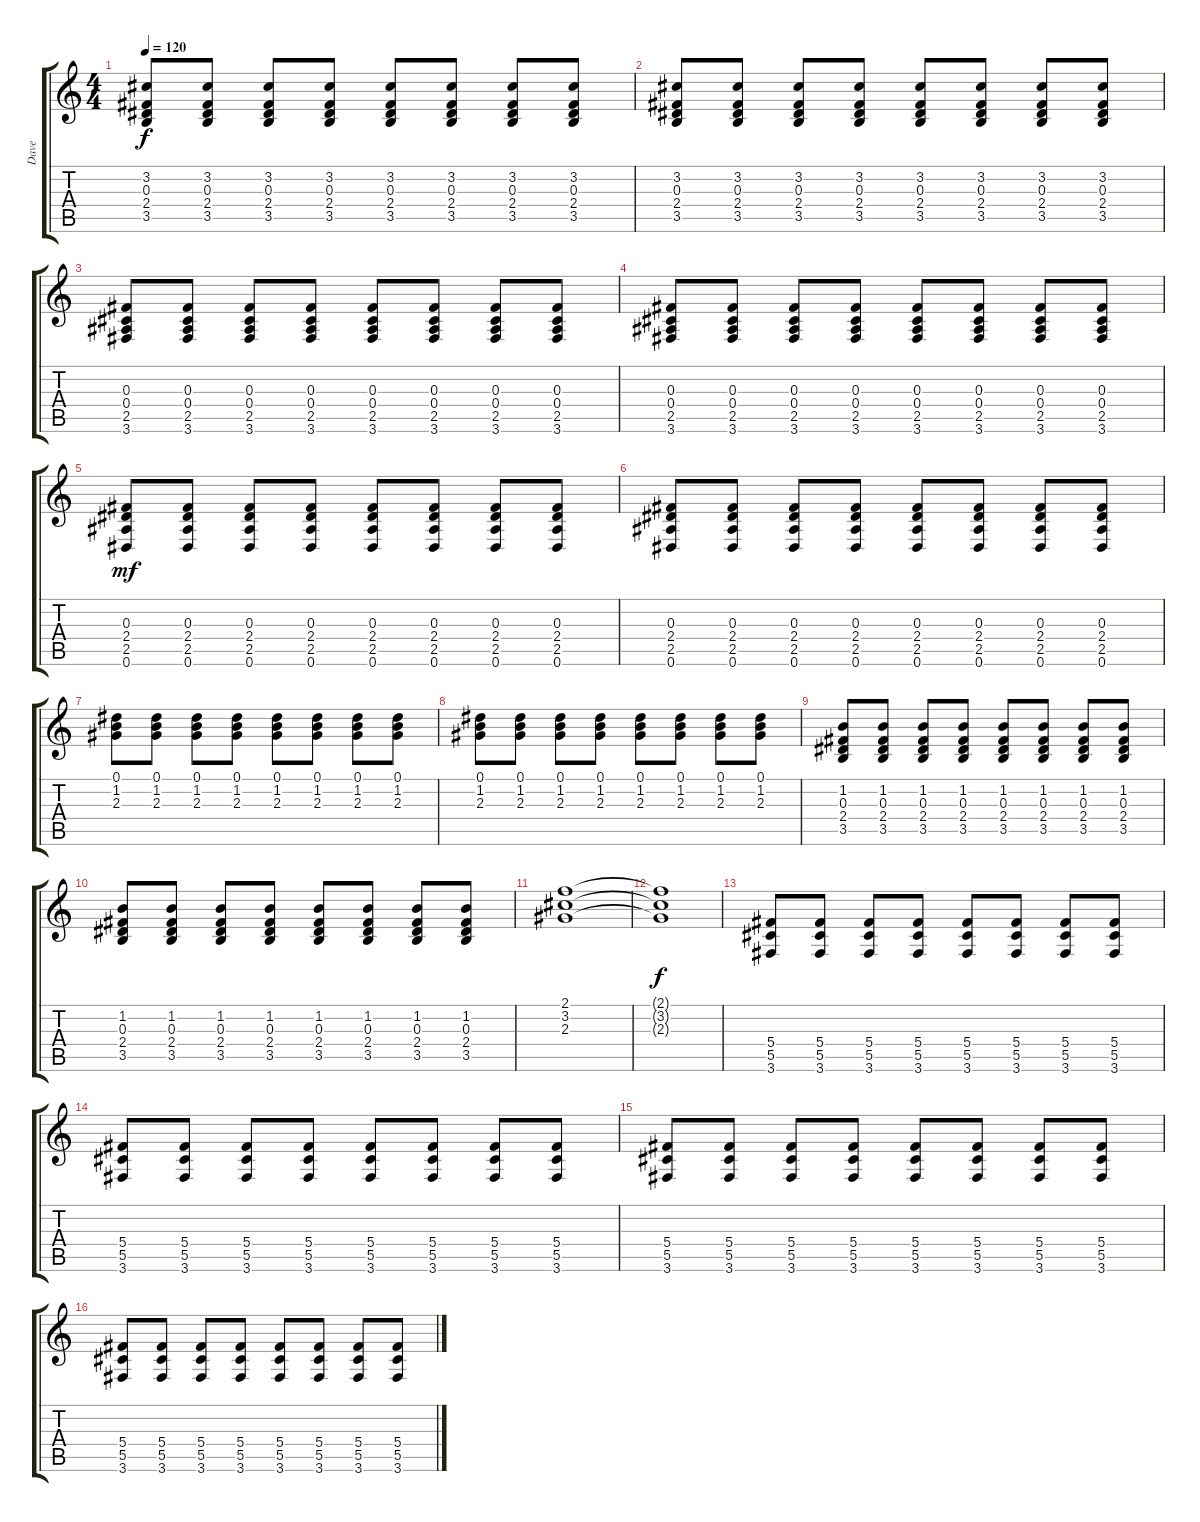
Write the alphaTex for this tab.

\track ("Dave" "Dave") {instrument overdrivenguitar}
\staff {score tabs}
\tuning (Eb4 Bb3 Gb3 Db3 Ab2 Eb2) {hide}
\ts (4 4)
\tempo 120
\clef g2
\ks c
(3.2 0.3 2.4 3.5).8{dy f} (3.2 0.3 2.4 3.5).8 (3.2 0.3 2.4 3.5).8 (3.2 0.3 2.4 3.5).8 (3.2 0.3 2.4 3.5).8 (3.2 0.3 2.4 3.5).8 (3.2 0.3 2.4 3.5).8 (3.2 0.3 2.4 3.5).8 |
(3.2 0.3 2.4 3.5).8 (3.2 0.3 2.4 3.5).8 (3.2 0.3 2.4 3.5).8 (3.2 0.3 2.4 3.5).8 (3.2 0.3 2.4 3.5).8 (3.2 0.3 2.4 3.5).8 (3.2 0.3 2.4 3.5).8 (3.2 0.3 2.4 3.5).8 |
(0.3 0.4 2.5 3.6).8 (0.3 0.4 2.5 3.6).8 (0.3 0.4 2.5 3.6).8 (0.3 0.4 2.5 3.6).8 (0.3 0.4 2.5 3.6).8 (0.3 0.4 2.5 3.6).8 (0.3 0.4 2.5 3.6).8 (0.3 0.4 2.5 3.6).8 |
(0.3 0.4 2.5 3.6).8 (0.3 0.4 2.5 3.6).8 (0.3 0.4 2.5 3.6).8 (0.3 0.4 2.5 3.6).8 (0.3 0.4 2.5 3.6).8 (0.3 0.4 2.5 3.6).8 (0.3 0.4 2.5 3.6).8 (0.3 0.4 2.5 3.6).8 |
(0.3 2.4 2.5 0.6).8{dy mf} (0.3 2.4 2.5 0.6).8 (0.3 2.4 2.5 0.6).8 (0.3 2.4 2.5 0.6).8 (0.3 2.4 2.5 0.6).8 (0.3 2.4 2.5 0.6).8 (0.3 2.4 2.5 0.6).8 (0.3 2.4 2.5 0.6).8 |
(0.3 2.4 2.5 0.6).8 (0.3 2.4 2.5 0.6).8 (0.3 2.4 2.5 0.6).8 (0.3 2.4 2.5 0.6).8 (0.3 2.4 2.5 0.6).8 (0.3 2.4 2.5 0.6).8 (0.3 2.4 2.5 0.6).8 (0.3 2.4 2.5 0.6).8 |
(0.1 1.2 2.3).8 (0.1 1.2 2.3).8 (0.1 1.2 2.3).8 (0.1 1.2 2.3).8 (0.1 1.2 2.3).8 (0.1 1.2 2.3).8 (0.1 1.2 2.3).8 (0.1 1.2 2.3).8 |
(0.1 1.2 2.3).8 (0.1 1.2 2.3).8 (0.1 1.2 2.3).8 (0.1 1.2 2.3).8 (0.1 1.2 2.3).8 (0.1 1.2 2.3).8 (0.1 1.2 2.3).8 (0.1 1.2 2.3).8 |
(1.2 0.3 2.4 3.5).8 (1.2 0.3 2.4 3.5).8 (1.2 0.3 2.4 3.5).8 (1.2 0.3 2.4 3.5).8 (1.2 0.3 2.4 3.5).8 (1.2 0.3 2.4 3.5).8 (1.2 0.3 2.4 3.5).8 (1.2 0.3 2.4 3.5).8 |
(1.2 0.3 2.4 3.5).8 (1.2 0.3 2.4 3.5).8 (1.2 0.3 2.4 3.5).8 (1.2 0.3 2.4 3.5).8 (1.2 0.3 2.4 3.5).8 (1.2 0.3 2.4 3.5).8 (1.2 0.3 2.4 3.5).8 (1.2 0.3 2.4 3.5).8 |
(2.1 3.2 2.3).1 |
(2.1{t} 3.2{t} 2.3{t}).1{dy f} |
(5.4 5.5 3.6).8 (5.4 5.5 3.6).8 (5.4 5.5 3.6).8 (5.4 5.5 3.6).8 (5.4 5.5 3.6).8 (5.4 5.5 3.6).8 (5.4 5.5 3.6).8 (5.4 5.5 3.6).8 |
(5.4 5.5 3.6).8 (5.4 5.5 3.6).8 (5.4 5.5 3.6).8 (5.4 5.5 3.6).8 (5.4 5.5 3.6).8 (5.4 5.5 3.6).8 (5.4 5.5 3.6).8 (5.4 5.5 3.6).8 |
(5.4 5.5 3.6).8 (5.4 5.5 3.6).8 (5.4 5.5 3.6).8 (5.4 5.5 3.6).8 (5.4 5.5 3.6).8 (5.4 5.5 3.6).8 (5.4 5.5 3.6).8 (5.4 5.5 3.6).8 |
(5.4 5.5 3.6).8 (5.4 5.5 3.6).8 (5.4 5.5 3.6).8 (5.4 5.5 3.6).8 (5.4 5.5 3.6).8 (5.4 5.5 3.6).8 (5.4 5.5 3.6).8 (5.4 5.5 3.6).8
